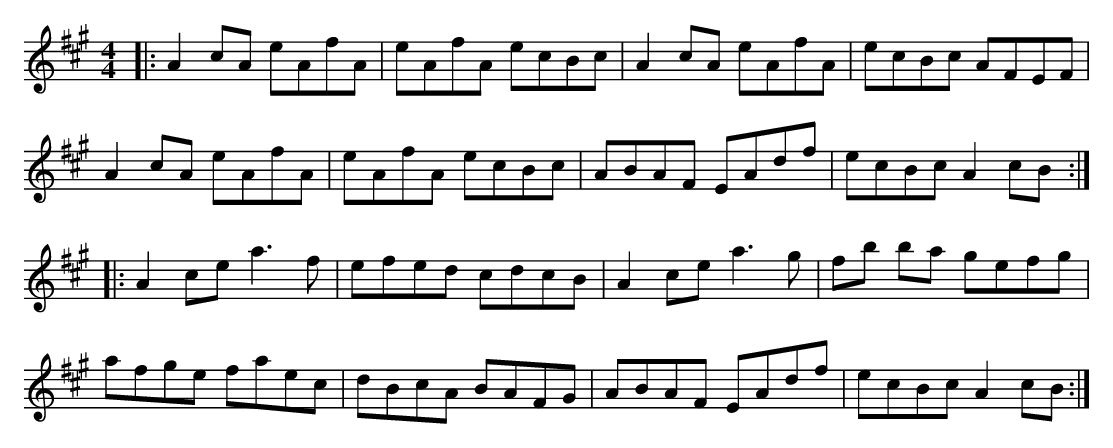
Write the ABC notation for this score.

X:1
M:4/4
K:A
|:A2cA eAfA|eAfA ecBc|A2cA eAfA|ecBc AFEF|
A2cA eAfA|eAfA ecBc|ABAF EAdf|ecBc A2 cB:|
|:A2ce a3f|efed cdcB|A2ce a3g|fb ba gefg|
afge faec|dBcA BAFG|ABAF EAdf|ecBc A2 cB:|
